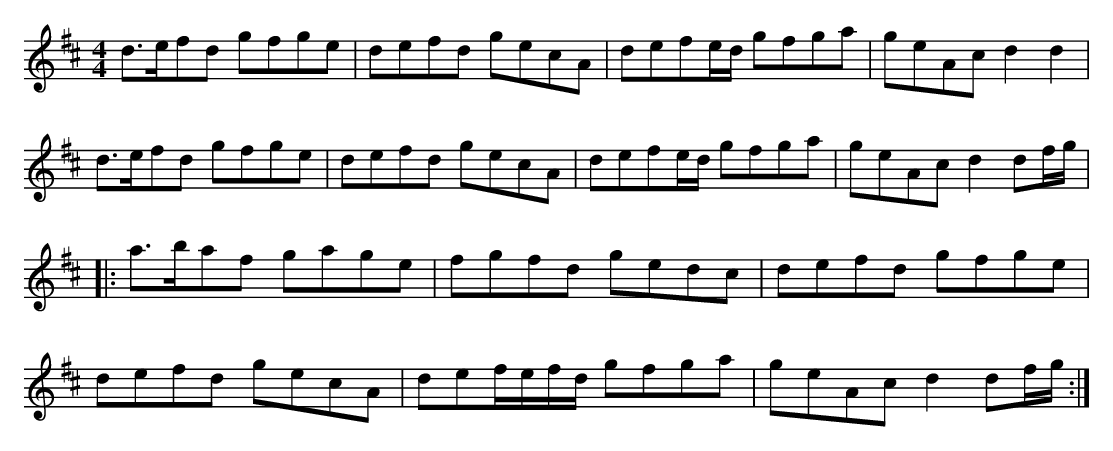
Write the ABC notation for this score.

X:1
M:4/4
K:D
d>efd gfge|defd gecA|defe/d/ gfga|geAc d2d2|
d>efd gfge|defd gecA|defe/d/ gfga|geAc d2df/g/|
|:a>baf gage|fgfd gedc|defd gfge|
defd gecA|def/e/f/d/ gfga|geAc d2df/g/:|
